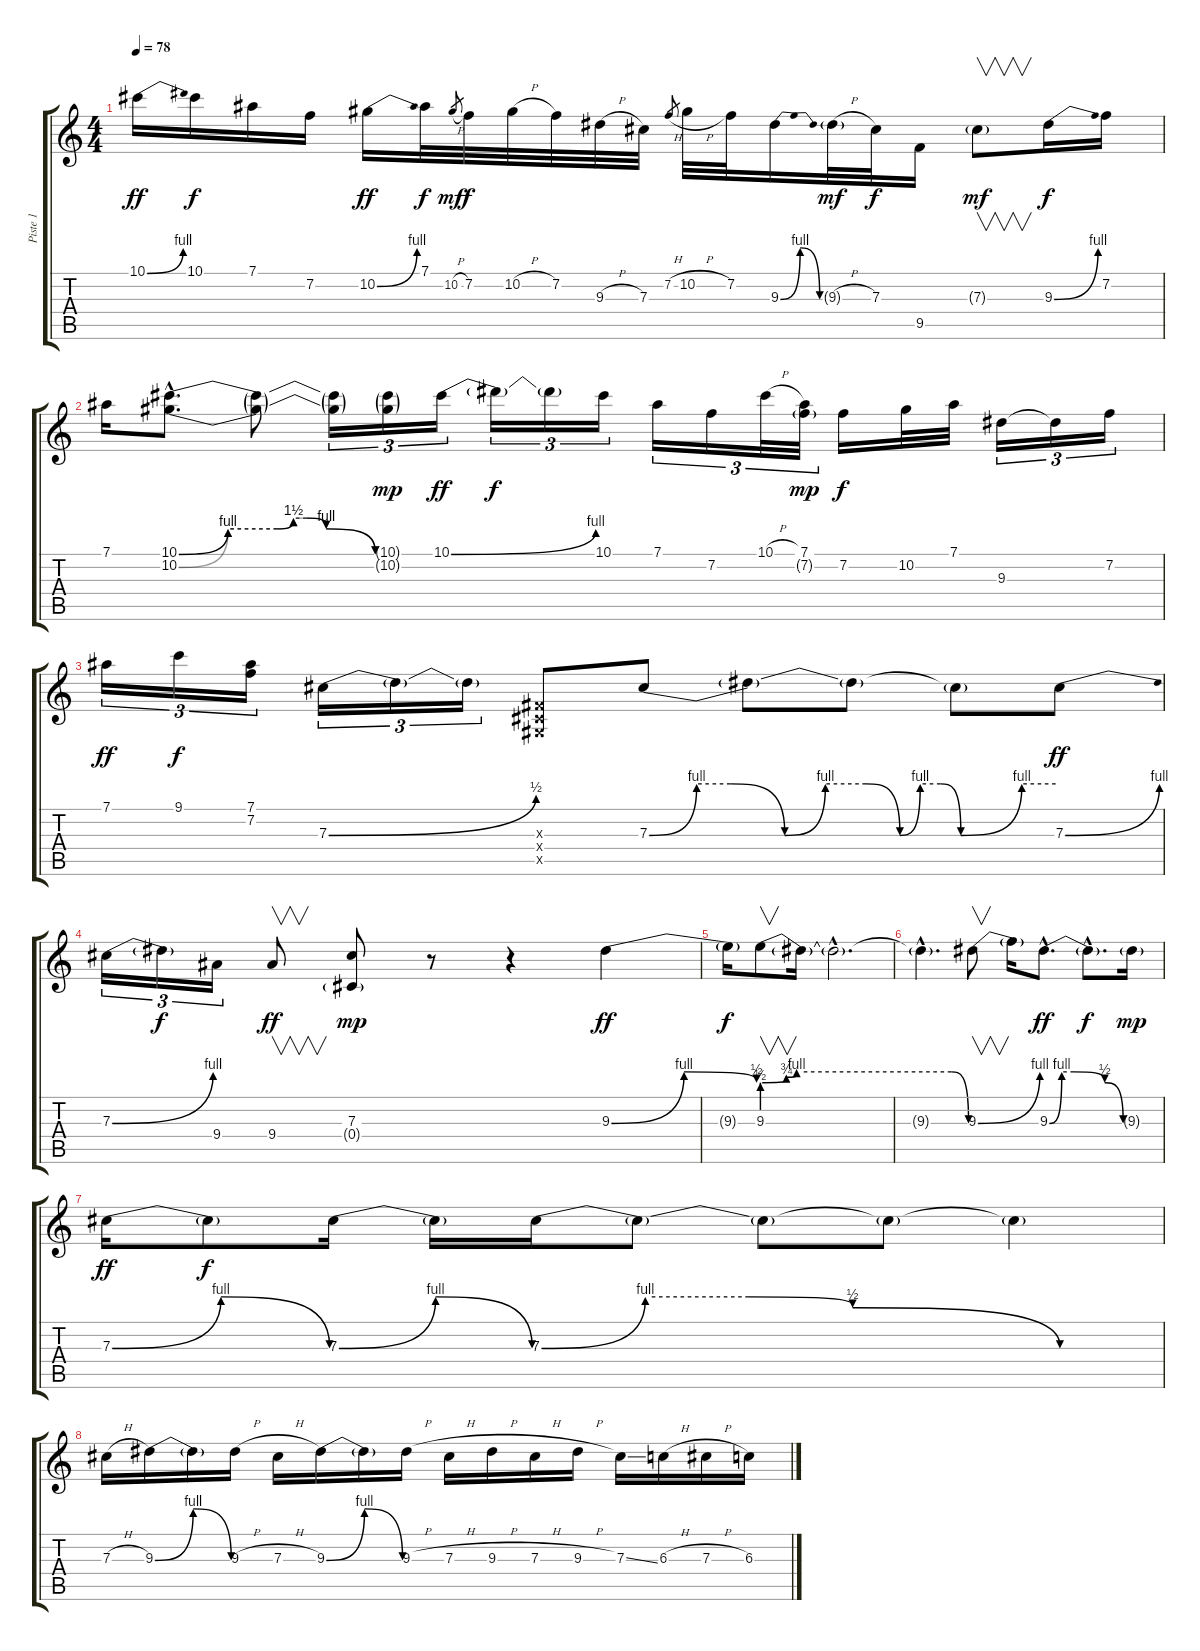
\track ("Piste 1" "Piste 1") {instrument overdrivenguitar}
\staff {score tabs}
\tuning (Eb4 Bb3 Gb3 Db3 Ab2 Eb2) {hide}
\ts (4 4)
\tempo 78
\clef g2
\ks c
10.1{be (bend 0 0 60 4)}.16{dy ff} 10.1.16{dy f} 7.1.16 7.2.16 10.2{be (bend 0 0 60 4)}.16{dy ff} 7.1.32{dy f} 10.2{h}.8{gr dy mf} 7.2.32{dy f} 10.2{h}.32 7.2.32 9.3{h}.32 7.3.32 7.2{h}.8{gr} 10.2{h}.32 7.2.32 9.3{be (bendrelease 0 0 15 4 30 4 60 0)}.16 9.3{h g}.32{dy mf} 7.3.32{dy f} 9.5.16 7.3{g}.8{v dy mf} 9.3{be (bend 0 0 60 4)}.16{dy f} 7.2.16 |
7.1.16 (10.1{be (custom 0 0 15 4 30 4 35 6 39 6 45 4 60 0) hac} 10.2{be (custom 0 0 15 4 30 4 35 6 40 6 45 4 60 0) hac}).8{d} (10.1{t} 10.2{t}).8 (10.1{t} 10.2{t}).16{tu (3 2)} (10.1{g} 10.2{g}).16{tu (3 2) dy mp} 10.1{be (bend 0 0 60 4)}.16{tu (3 2) dy ff} 10.1{t}.16{tu (3 2) dy f} 10.1{t}.16{tu (3 2)} 10.1.16{tu (3 2)} 7.1.16{tu (3 2)} 7.2.16{tu (3 2)} 10.1{h}.32{tu (3 2)} (7.1 7.2{g}).32{tu (3 2) dy mp} 7.2.16{dy f} 10.2.32 7.1.32 9.3.16{tu (3 2)} 9.3{t}.16{tu (3 2)} 7.2.16{tu (3 2)} |
7.1.16{tu (3 2) dy ff} 9.1.16{tu (3 2) dy f} (7.1 7.2).16{tu (3 2)} 7.3{be (bend 0 0 60 2)}.16{tu (3 2)} 7.3{t}.16{tu (3 2)} 7.3{t}.16{tu (3 2)} (0.3{x} 0.4{x} 0.5{x}).8 7.3{be (custom 0 0 7 4 12 4 20 0 26 4 32 4 37 0 40 4 43 4 46 0 55 4 60 4)}.8 7.3{t}.8 7.3{t}.8 7.3{t}.8 7.3{be (bend 0 0 60 4)}.8{dy ff} |
7.3{be (bend 0 0 60 4)}.16{tu (3 2)} 7.3{t}.16{tu (3 2) dy f} 9.4.16{tu (3 2)} 9.4.8{v dy ff} (7.3 0.4{g}).8{dy mp} r.8 r.4 9.3{be (bendrelease 0 0 15 4 30 4 60 2)}.4{dy ff} |
9.3{t}.16{dy f} 9.3{be (custom 0 2 7 3 10 4 55 4 60 0)}.8{v} 9.3{t}.16 9.3{hac t}.2{d} |
9.3{hac t}.4{d} 9.3{be (bend 0 0 60 4)}.8{v} 9.3{t}.16 9.3{be (custom 0 0 10 4 20 4 45 2 60 0) hac}.8{d dy ff} 9.3{hac t}.8{d dy f} 9.3{g}.16{dy mp} |
7.3{be (bendrelease 0 0 15 4 30 4 60 0)}.16{dy ff} 7.3{t}.8{dy f} 7.3{be (bendrelease 0 0 15 4 30 4 60 0)}.16 7.3{t}.16 7.3{be (custom 0 0 10 4 20 4 30 2 50 0 60 0)}.16 7.3{t}.8 7.3{t}.8 7.3{t}.8 7.3{t}.4 |
7.3{h}.16 9.3{be (bendrelease 0 0 15 4 30 4 60 0)}.16 9.3{t}.16 9.3{h}.16 7.3{h}.16 9.3{be (bendrelease 0 0 15 4 30 4 60 0)}.16 9.3{t}.16 9.3{h}.16 7.3{h}.16 9.3{h}.16 7.3{h}.16 9.3{h}.16 7.3{ss}.16 6.3{h}.16 7.3{h}.16 6.3.16
